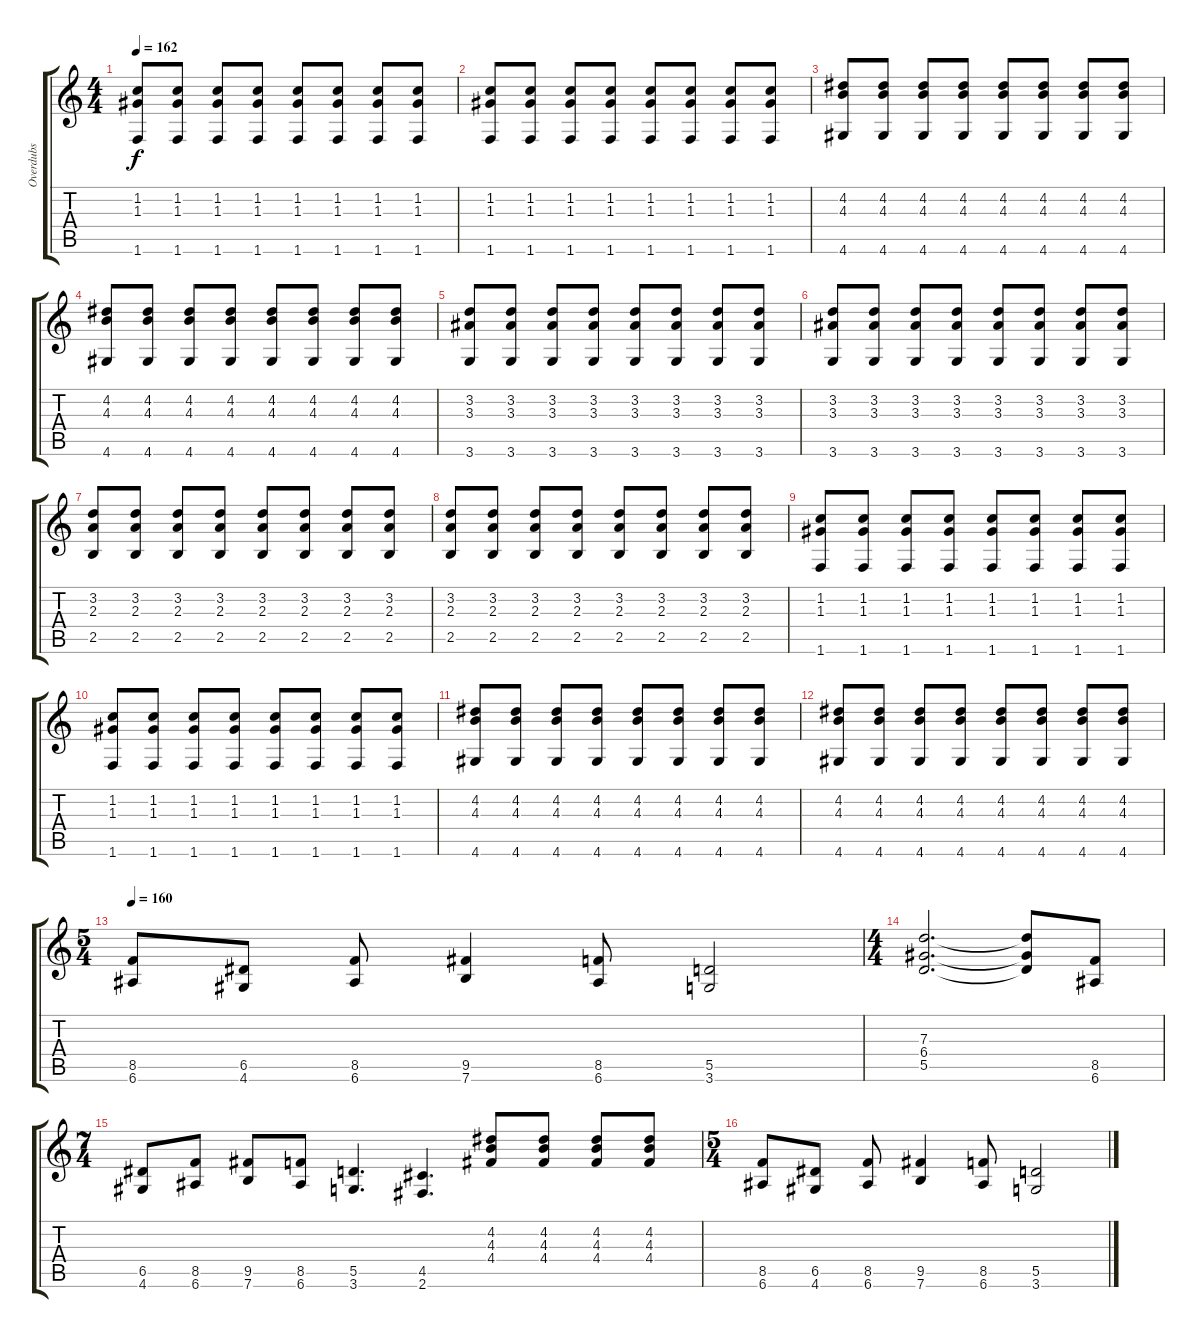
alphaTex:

\track ("Overdubs" "Overdubs") {instrument overdrivenguitar}
\staff {score tabs}
\tuning (E4 B3 G3 D3 A2 E2) {hide}
\ts (4 4)
\tempo 162
\clef g2
\ks c
(1.2 1.3 1.6).8{dy f} (1.2 1.3 1.6).8 (1.2 1.3 1.6).8 (1.2 1.3 1.6).8 (1.2 1.3 1.6).8 (1.2 1.3 1.6).8 (1.2 1.3 1.6).8 (1.2 1.3 1.6).8 |
(1.2 1.3 1.6).8 (1.2 1.3 1.6).8 (1.2 1.3 1.6).8 (1.2 1.3 1.6).8 (1.2 1.3 1.6).8 (1.2 1.3 1.6).8 (1.2 1.3 1.6).8 (1.2 1.3 1.6).8 |
(4.2 4.3 4.6).8 (4.2 4.3 4.6).8 (4.2 4.3 4.6).8 (4.2 4.3 4.6).8 (4.2 4.3 4.6).8 (4.2 4.3 4.6).8 (4.2 4.3 4.6).8 (4.2 4.3 4.6).8 |
(4.2 4.3 4.6).8 (4.2 4.3 4.6).8 (4.2 4.3 4.6).8 (4.2 4.3 4.6).8 (4.2 4.3 4.6).8 (4.2 4.3 4.6).8 (4.2 4.3 4.6).8 (4.2 4.3 4.6).8 |
(3.2 3.3 3.6).8 (3.2 3.3 3.6).8 (3.2 3.3 3.6).8 (3.2 3.3 3.6).8 (3.2 3.3 3.6).8 (3.2 3.3 3.6).8 (3.2 3.3 3.6).8 (3.2 3.3 3.6).8 |
(3.2 3.3 3.6).8 (3.2 3.3 3.6).8 (3.2 3.3 3.6).8 (3.2 3.3 3.6).8 (3.2 3.3 3.6).8 (3.2 3.3 3.6).8 (3.2 3.3 3.6).8 (3.2 3.3 3.6).8 |
(3.2 2.3 2.5).8 (3.2 2.3 2.5).8 (3.2 2.3 2.5).8 (3.2 2.3 2.5).8 (3.2 2.3 2.5).8 (3.2 2.3 2.5).8 (3.2 2.3 2.5).8 (3.2 2.3 2.5).8 |
(3.2 2.3 2.5).8 (3.2 2.3 2.5).8 (3.2 2.3 2.5).8 (3.2 2.3 2.5).8 (3.2 2.3 2.5).8 (3.2 2.3 2.5).8 (3.2 2.3 2.5).8 (3.2 2.3 2.5).8 |
(1.2 1.3 1.6).8 (1.2 1.3 1.6).8 (1.2 1.3 1.6).8 (1.2 1.3 1.6).8 (1.2 1.3 1.6).8 (1.2 1.3 1.6).8 (1.2 1.3 1.6).8 (1.2 1.3 1.6).8 |
(1.2 1.3 1.6).8 (1.2 1.3 1.6).8 (1.2 1.3 1.6).8 (1.2 1.3 1.6).8 (1.2 1.3 1.6).8 (1.2 1.3 1.6).8 (1.2 1.3 1.6).8 (1.2 1.3 1.6).8 |
(4.2 4.3 4.6).8 (4.2 4.3 4.6).8 (4.2 4.3 4.6).8 (4.2 4.3 4.6).8 (4.2 4.3 4.6).8 (4.2 4.3 4.6).8 (4.2 4.3 4.6).8 (4.2 4.3 4.6).8 |
(4.2 4.3 4.6).8 (4.2 4.3 4.6).8 (4.2 4.3 4.6).8 (4.2 4.3 4.6).8 (4.2 4.3 4.6).8 (4.2 4.3 4.6).8 (4.2 4.3 4.6).8 (4.2 4.3 4.6).8 |
\ts (5 4)
\tempo 160
(8.5 6.6).8 (6.5 4.6).8 (8.5 6.6).8 (9.5 7.6).4 (8.5 6.6).8 (5.5 3.6).2 |
\ts (4 4)
(7.3 6.4 5.5).2{d} (7.3{t} 6.4{t} 5.5{t}).8 (8.5 6.6).8 |
\ts (7 4)
(6.5 4.6).8 (8.5 6.6).8 (9.5 7.6).8 (8.5 6.6).8 (5.5 3.6).4{d} (4.5 2.6).4{d} (4.2 4.3 4.4).8{instrument guitarharmonics} (4.2 4.3 4.4).8 (4.2 4.3 4.4).8 (4.2 4.3 4.4).8 |
\ts (5 4)
(8.5 6.6).8{instrument overdrivenguitar} (6.5 4.6).8 (8.5 6.6).8 (9.5 7.6).4 (8.5 6.6).8 (5.5 3.6).2
